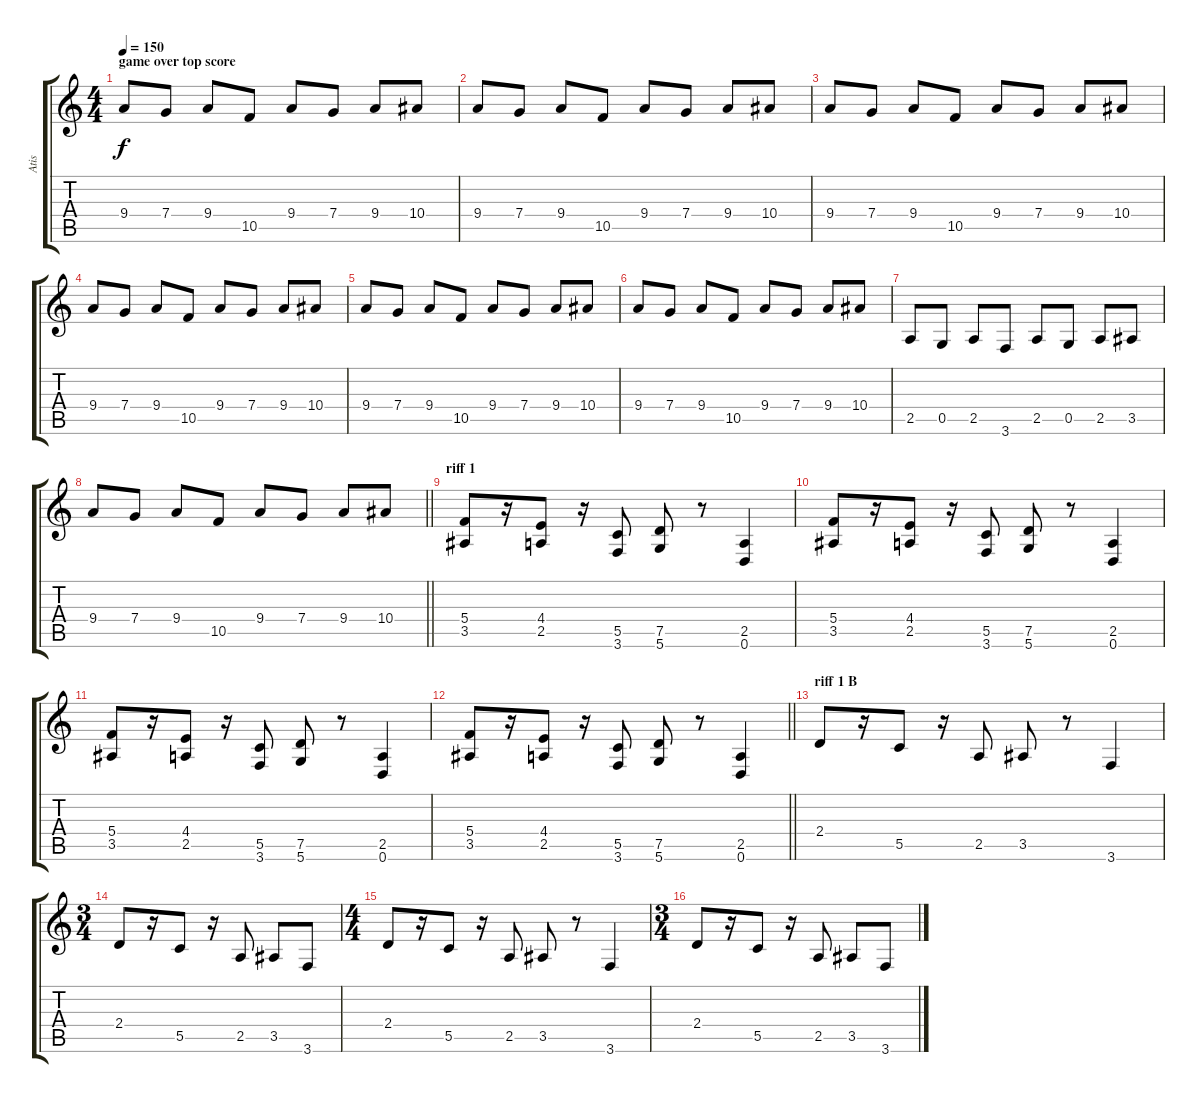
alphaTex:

\track ("Atis" "Atis") {instrument distortionguitar}
\staff {score tabs}
\tuning (D4 A3 F3 C3 G2 D2) {hide}
\ts (4 4)
\section ("" "game over top score")
\tempo 150
\clef g2
\ks c
9.4.8{dy f} 7.4.8 9.4.8 10.5.8 9.4.8 7.4.8 9.4.8 10.4.8 |
9.4.8 7.4.8 9.4.8 10.5.8 9.4.8 7.4.8 9.4.8 10.4.8 |
9.4.8 7.4.8 9.4.8 10.5.8 9.4.8 7.4.8 9.4.8 10.4.8 |
9.4.8 7.4.8 9.4.8 10.5.8 9.4.8 7.4.8 9.4.8 10.4.8 |
9.4.8 7.4.8 9.4.8 10.5.8 9.4.8 7.4.8 9.4.8 10.4.8 |
9.4.8 7.4.8 9.4.8 10.5.8 9.4.8 7.4.8 9.4.8 10.4.8 |
2.5.8 0.5.8 2.5.8 3.6.8 2.5.8 0.5.8 2.5.8 3.5.8 |
\barLineRight lightlight
9.4.8 7.4.8 9.4.8 10.5.8 9.4.8 7.4.8 9.4.8 10.4.8 |
\section ("" "riff 1")
(5.4 3.5).8 r.16 (4.4 2.5).8 r.16 (5.5 3.6).8 (7.5 5.6).8 r.8 (2.5 0.6).4 |
(5.4 3.5).8 r.16 (4.4 2.5).8 r.16 (5.5 3.6).8 (7.5 5.6).8 r.8 (2.5 0.6).4 |
(5.4 3.5).8 r.16 (4.4 2.5).8 r.16 (5.5 3.6).8 (7.5 5.6).8 r.8 (2.5 0.6).4 |
\barLineRight lightlight
(5.4 3.5).8 r.16 (4.4 2.5).8 r.16 (5.5 3.6).8 (7.5 5.6).8 r.8 (2.5 0.6).4 |
\section ("" "riff 1 B")
2.4.8 r.16 5.5.8 r.16 2.5.8 3.5.8 r.8 3.6.4 |
\ts (3 4)
2.4.8 r.16 5.5.8 r.16 2.5.8 3.5.8 3.6.8 |
\ts (4 4)
2.4.8 r.16 5.5.8 r.16 2.5.8 3.5.8 r.8 3.6.4 |
\ts (3 4)
2.4.8 r.16 5.5.8 r.16 2.5.8 3.5.8 3.6.8
